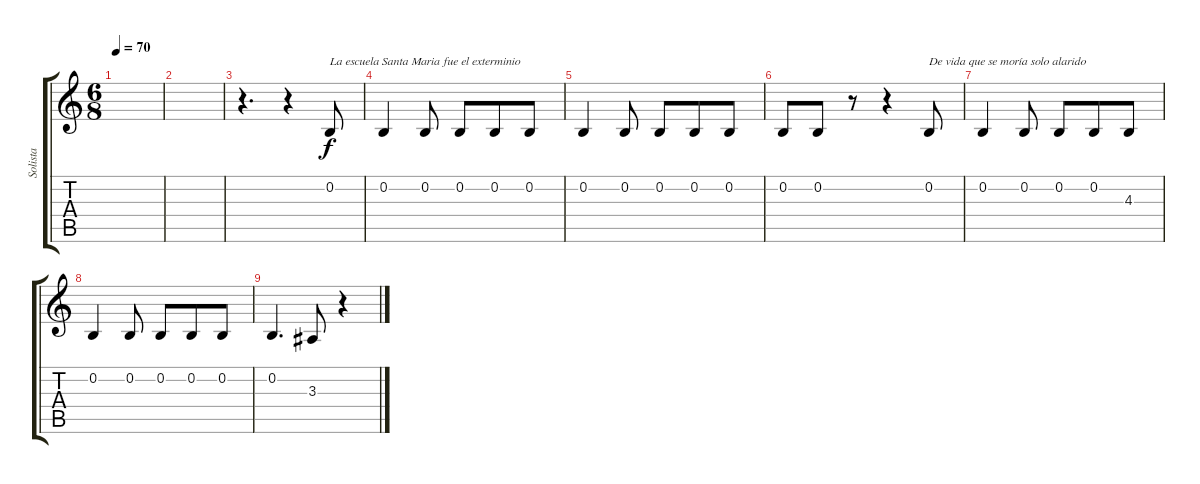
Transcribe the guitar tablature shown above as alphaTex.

\track ("Solista" "Solista") {instrument synthstrings2}
\staff {score tabs}
\tuning (E4 B3 G3 D3 A2 E2) {hide}
\ts (6 8)
\tempo 70
\clef g2
\ks c
|
|
r.4{d} r.4 0.2.8{txt "La escuela Santa Maria fue el exterminio"} |
0.2.4 0.2.8 0.2.8 0.2.8 0.2.8 |
0.2.4 0.2.8 0.2.8 0.2.8 0.2.8 |
0.2.8 0.2.8 r.8 r.4 0.2.8{txt "De vida que se moría solo alarido"} |
0.2.4 0.2.8 0.2.8 0.2.8 4.3.8 |
0.2.4 0.2.8 0.2.8 0.2.8 0.2.8 |
0.2.4{d} 3.3.8 r.4
